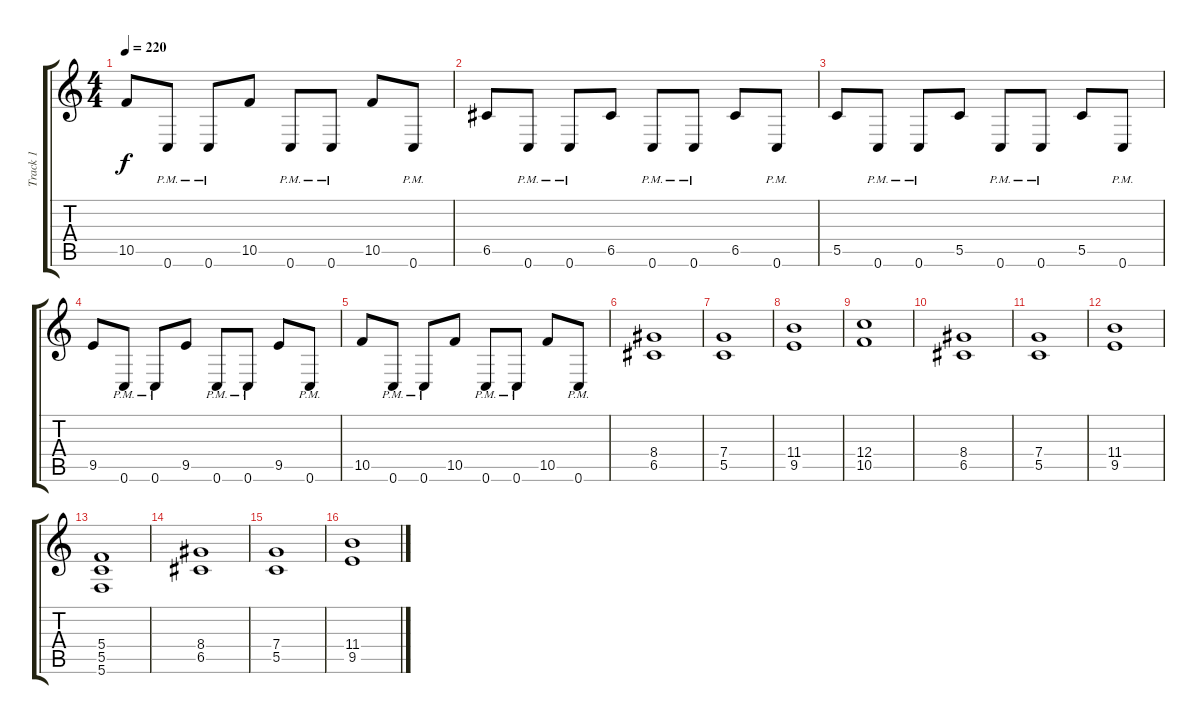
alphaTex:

\track ("Track 1" "Track 1") {instrument overdrivenguitar}
\staff {score tabs}
\tuning (D4 A3 F3 C3 G2 C2) {hide}
\ts (4 4)
\tempo 220
\clef g2
\ks c
10.5.8{dy f} 0.6{pm}.8 0.6{pm}.8 10.5.8 0.6{pm}.8 0.6{pm}.8 10.5.8 0.6{pm}.8 |
6.5.8 0.6{pm}.8 0.6{pm}.8 6.5.8 0.6{pm}.8 0.6{pm}.8 6.5.8 0.6{pm}.8 |
5.5.8 0.6{pm}.8 0.6{pm}.8 5.5.8 0.6{pm}.8 0.6{pm}.8 5.5.8 0.6{pm}.8 |
9.5.8 0.6{pm}.8 0.6{pm}.8 9.5.8 0.6{pm}.8 0.6{pm}.8 9.5.8 0.6{pm}.8 |
10.5.8 0.6{pm}.8 0.6{pm}.8 10.5.8 0.6{pm}.8 0.6{pm}.8 10.5.8 0.6{pm}.8 |
(8.4 6.5).1 |
(7.4 5.5).1 |
(11.4 9.5).1 |
(12.4 10.5).1 |
(8.4 6.5).1 |
(7.4 5.5).1 |
(11.4 9.5).1 |
(5.4 5.5 5.6).1 |
(8.4 6.5).1 |
(7.4 5.5).1 |
(11.4 9.5).1
